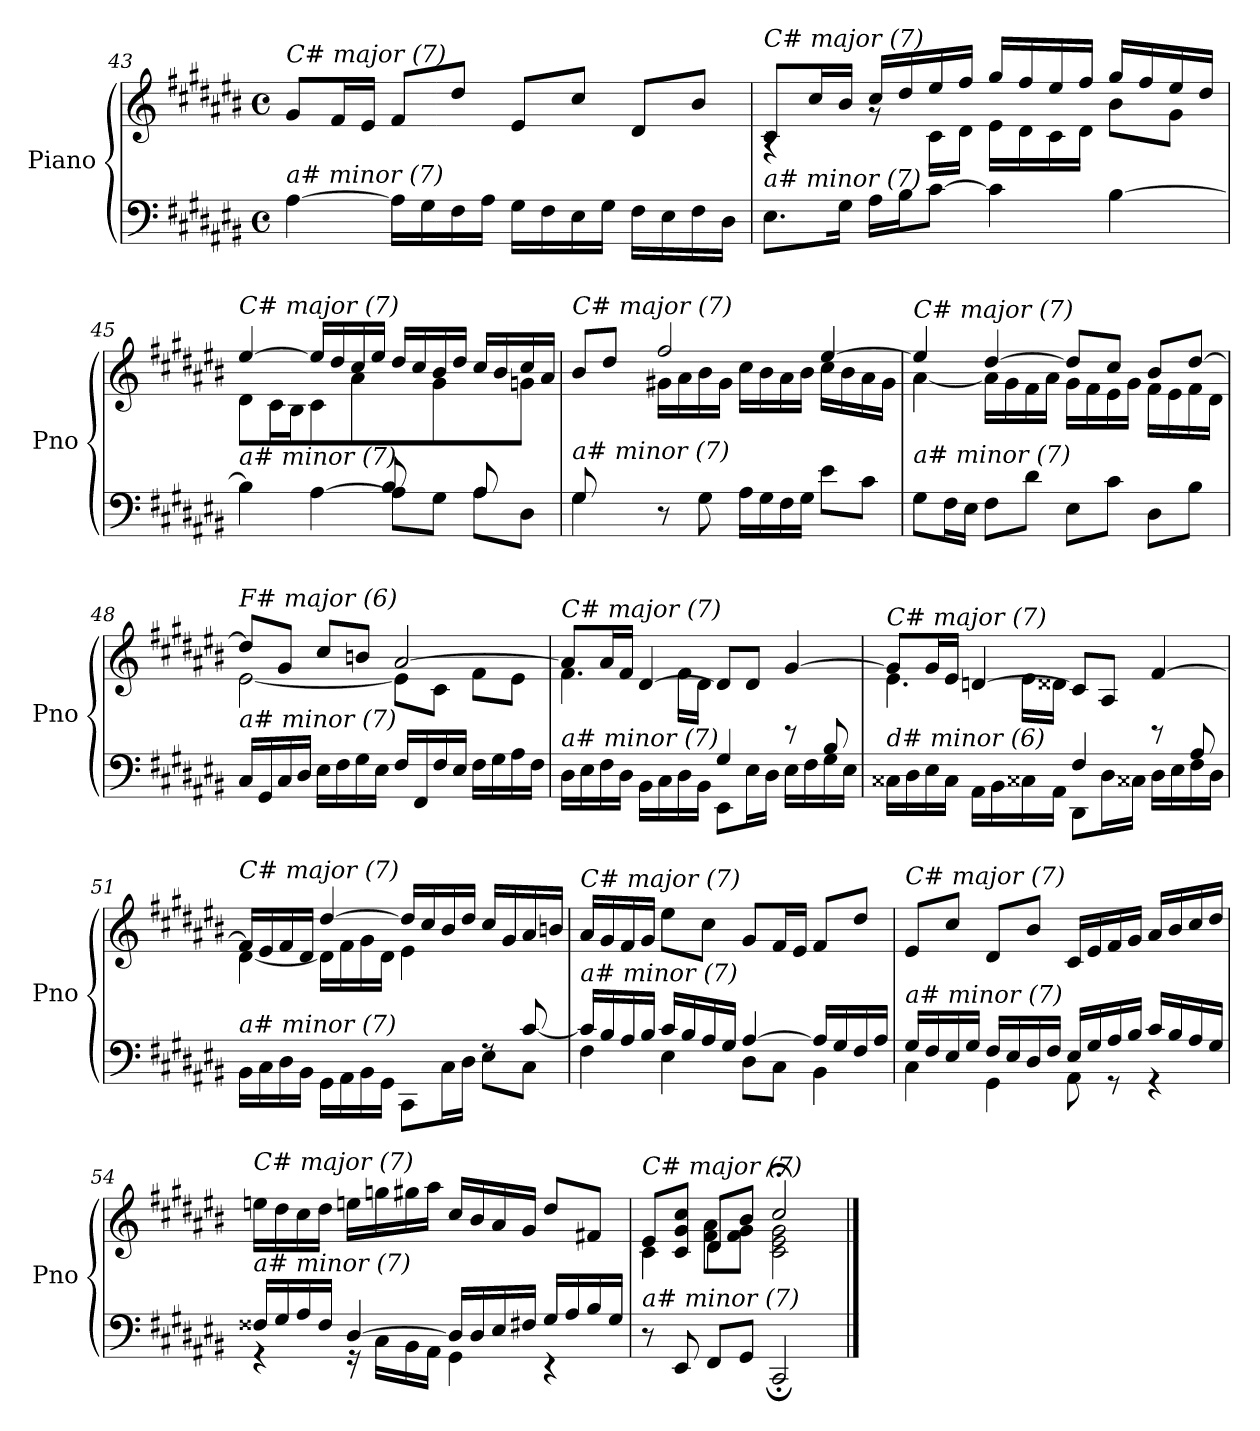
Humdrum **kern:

**kern	**kern
*part1	*part1
*staff2	*staff1
*I"Piano	*
*I'Pno	*
!!LO:LB:g=z
*clefF4	*clefG2
*k[f#c#g#d#a#e#b#]	*k[f#c#g#d#a#e#b#]
*M4/4	*M4/4
*met(c)	*met(c)
=43	=43
!	!LO:TX:i:t=C# major (7)
!LO:TX:i:t=a# minor (7)	!
[4A#\	8g#/L
.	16f#/L
.	16e#/JJ
16A#\LL]	8f#/L
16G#\	.
16F#\	8dd#/J
16A#\JJ	.
16G#\LL	8e#/L
16F#\	.
16E#\	8cc#/J
16G#\JJ	.
16F#\LL	8d#/L
16E#\	.
16F#\	8b#/J
16D#\JJ	.
=44	=44
*	*^
!	!LO:TX:i:t=C# major (7)	!
!LO:TX:i:t=a# minor (7)	!	!
8.E#\L	8c#/L	4rA
.	16cc#/L	.
16G#\Jk	16b#/JJ	.
16A#\LL	16cc#/LL	8rg
16B#\J	16dd#/	.
[8c#\J	16ee#/	16c#\LL
.	16ff#/JJ	16d#\JJ
4c#\]	16gg#/LL	16e#\LL
.	16ff#/	16d#\
.	16ee#/	16c#\
.	16ff#/JJ	16d#\JJ
[4B#\	16gg#/LL	8b#\L
.	16ff#/	.
.	16ee#/	8g#\J
.	16dd#/JJ	.
=45	=45	=45
*^	*	*
!	!	!LO:TX:i:t=C# major (7)	!
!LO:TX:i:t=a# minor (7)	!	!	!
4B#\]	2ryy	[4ee#/	8d#\L
.	.	.	16c#\L
.	.	.	16B#\JJ
[4A#\	.	16ee#/LL]	8c#\L
.	.	16dd#/	.
.	.	16cc#/	8a#\J
.	.	16ee#/JJ	.
8A#\L]	8B#/L	16dd#/LL	8ryy
.	.	16cc#/	.
8G#\J	8ryy	16b#/	8g#\J
.	.	16dd#/JJ	.
8A#\L	8A#/L	16cc#/LL	8ryy
.	.	16b#/	.
8D#\J	8ryy	16cc#/	8gni\J
.	.	16a#/JJ	.
!!LO:LB:g=z	!!
=46	=46	=46	=46
!	!	!LO:TX:i:t=C# major (7)	!
!LO:TX:i:t=a# minor (7)	!	!	!
8G#/L	4G#\	8b#/L	8ryy
2..ryy	.	8dd#/J	16g#\L
.	.	.	16gni\JJ
.	8r	2ff#/	16g#\LL
.	.	.	16a#\
.	8G#\	.	16b#\
.	.	.	16g#\JJ
.	16A#\LL	.	16cc#\LL
.	16G#\	.	16b#\
.	16F#\	.	16a#\
.	16G#\JJ	.	16b#\JJ
.	8e#\L	[4ee#/	16cc#\LL
.	.	.	16b#\
.	8c#\J	.	16a#\
.	.	.	16g#\JJ
*v	*v	*	*
=47	=47	=47
!	!LO:TX:i:t=C# major (7)	!
!LO:TX:i:t=a# minor (7)	!	!
8G#\L	4ee#/]	[4a#\
16F#\L	.	.
16E#\JJ	.	.
8F#\L	[4dd#/	16a#\LL]
.	.	16g#\
8d#\J	.	16f#\
.	.	16a#\JJ
8E#\L	8dd#/L]	16g#\LL
.	.	16f#\
8c#\J	8cc#/J	16e#\
.	.	16g#\JJ
8D#\L	8b#/L	16f#\LL
.	.	16e#\
8B#\J	[8dd#/J	16f#\
.	.	16d#\JJ
=48	=48	=48
!	!LO:TX:i:t=F# major (6)	!
!LO:TX:i:t=a# minor (7)	!	!
16C#/LL	8dd#/L]	[2e#\
16GG#/	.	.
16C#/	8g#/J	.
16D#/JJ	.	.
16E#\LL	8cc#/L	.
16F#\	.	.
16G#\	8bn/J	.
16E#\JJ	.	.
16F#/LL	[2a#/	8e#\L]
16FF#/	.	.
16F#/	.	8c#\J
16E#/JJ	.	.
16F#\LL	.	8f#\L
16G#\	.	.
16A#\	.	8e#\J
16F#\JJ	.	.
!!LO:PB:g=z	!!
=49	=49	=49
*^	*	*
!	!	!LO:TX:i:t=C# major (7)	!
!LO:TX:i:t=a# minor (7)	!	!	!
2ryy	16D#\LL	8a#/L]	4.f#\
.	16E#\	.	.
.	16F#\	16a#/L	.
.	16D#\JJ	16f#/JJ	.
.	16BB#\LL	[4d#/	.
.	16C#\	.	.
.	16D#\	.	16f#\LL
.	16BB#\JJ	.	16d#\JJ
4G#/	8EE#\L	8d#/L]	4ryy
.	16E#\L	8d#/J	.
.	16D#\JJ	.	.
8ryy	16E#\LL	[4g#/	8rBB
.	16F#\	.	.
8B#/	16G#\	.	8ryy
.	16E#\JJ	.	.
=50	=50	=50	=50
!	!	!LO:TX:i:t=C# major (7)	!
!LO:TX:i:t=d# minor (6)	!	!	!
2ryy	16C##X\LL	8g#/L]	4.e#\
.	16D#\	.	.
.	16E#\	16g#/L	.
.	16C##\JJ	16e#/JJ	.
.	16AA#\LL	[4dni/	.
.	16BB#\	.	.
.	16C##X\	.	16e#\LL
.	16AA#\JJ	.	16d##Xi\JJ
4F#/	8DD#\L	8c##/L]	4ryy
.	16D#\L	8A#/J	.
.	16C##X\JJ	.	.
8ryy	16D#\LL	[4f#/	8rBB
.	16E#\	.	.
8A#/	16F#\	.	8ryy
.	16D#\JJ	.	.
=51	=51	=51	=51
*	*^	*	*^
!	!	!	!LO:TX:i:t=C# major (7)	!	!
!LO:TX:i:t=a# minor (7)	!	!	!	!	!
2.ryy	16BB#\LL	2.ryy	16f#/LL]	[4d#\	2.ryy
.	16C#\	.	16e#/	.	.
.	16D#\	.	16f#/	.	.
.	16BB#\JJ	.	16d#/JJ	.	.
.	16GG#\LL	.	[4dd#/	16d#\LL]	.
.	16AA#\	.	.	16f#\	.
.	16BB#\	.	.	16g#\	.
.	16GG#\JJ	.	.	16d#\JJ	.
.	8CC#\L	.	16dd#/LL]	4e#\	.
.	.	.	16cc#/	.	.
.	16C#\L	.	16b#/	.	.
.	16D#\JJ	.	16dd#/JJ	.	.
4ryy	8rF	8E#\L	16cc#/LL	4ryy	4ryy
.	.	.	16g#/	.	.
.	[8c#/	8C#\J	16a#/	.	.
.	.	.	16bn/JJ	.	.
*	*v	*v	*	*	*
*	*	*v	*v	*v
!!LO:LB:g=z
=52	=52	=52
!	!	!LO:TX:i:t=C# major (7)
!LO:TX:i:t=a# minor (7)	!	!
16c#/LL]	4F#\	16a#/LL
16B#/	.	16g#/
16A#/	.	16f#/
16B#/JJ	.	16g#/JJ
16c#/LL	4E#\	8ee#\L
16B#/	.	.
16A#/	.	8cc#\J
16G#/JJ	.	.
[4A#/	8D#\L	8g#/L
.	8C#\J	16f#/L
.	.	16e#/JJ
16A#/LL]	4BB#\	8f#/L
16G#/	.	.
16F#/	.	8dd#/J
16A#/JJ	.	.
=53	=53	=53
!	!	!LO:TX:i:t=C# major (7)
!LO:TX:i:t=a# minor (7)	!	!
16G#/LL	4C#\	8e#/L
16F#/	.	.
16E#/	.	8cc#/J
16G#/JJ	.	.
16F#/LL	4GG#\	8d#/L
16E#/	.	.
16D#/	.	8b#/J
16F#/JJ	.	.
16E#/LL	8AA#\	16c#/LL
16G#/	.	16e#/
16A#/	8r	16f#/
16B#/JJ	.	16g#/JJ
16c#/LL	4r	16a#/LL
16B#/	.	16b#/
16A#/	.	16cc#/
16G#/JJ	.	16dd#/JJ
!!LO:LB:g=z
=54	=54	=54
!	!	!LO:TX:i:t=C# major (7)
!LO:TX:i:t=a# minor (7)	!	!
16F##X/LL	4r	16een\LL
16G#/	.	16dd#\
16A#/	.	16cc#\
16F##/JJ	.	16dd#\JJ
[4D#/	16r	16een\LL
.	16C#\LL	16ggni\
.	16BB#\	16gg#\
.	16AA#\JJ	16aa#\JJ
16D#/LL]	4GG#\	16cc#/LL
16D#/	.	16b#/
16E#/	.	16a#/
16F#X/JJ	.	16g#/JJ
16G#/LL	4r	8dd#/L
16A#/	.	.
16B#/	.	8f#X/J
16G#/JJ	.	.
=55	=55	=55
*	*	*^
*	*	*	*^
!	!	!LO:TX:i:t=C# major (7)	!	!
!LO:TX:i:t=a# minor (7)	!	!	!	!
4ryy	8r	8e#/L	4c#\	4ryy
.	8EE#/	8c#/ 8g#/ 8cc#/J	.	.
4ryy	8FF#/L	8d#/L	8f#\ 8a#\L	4d#\
.	8GG#/J	8b#/J	8f#\ 8g#\J	.
2ryy	2CC#;/	2cc#;</	2c#\ 2e#\ 2g#\	2ryy
*v	*v	*	*	*
*	*v	*v	*v
==	==
*-	*-
